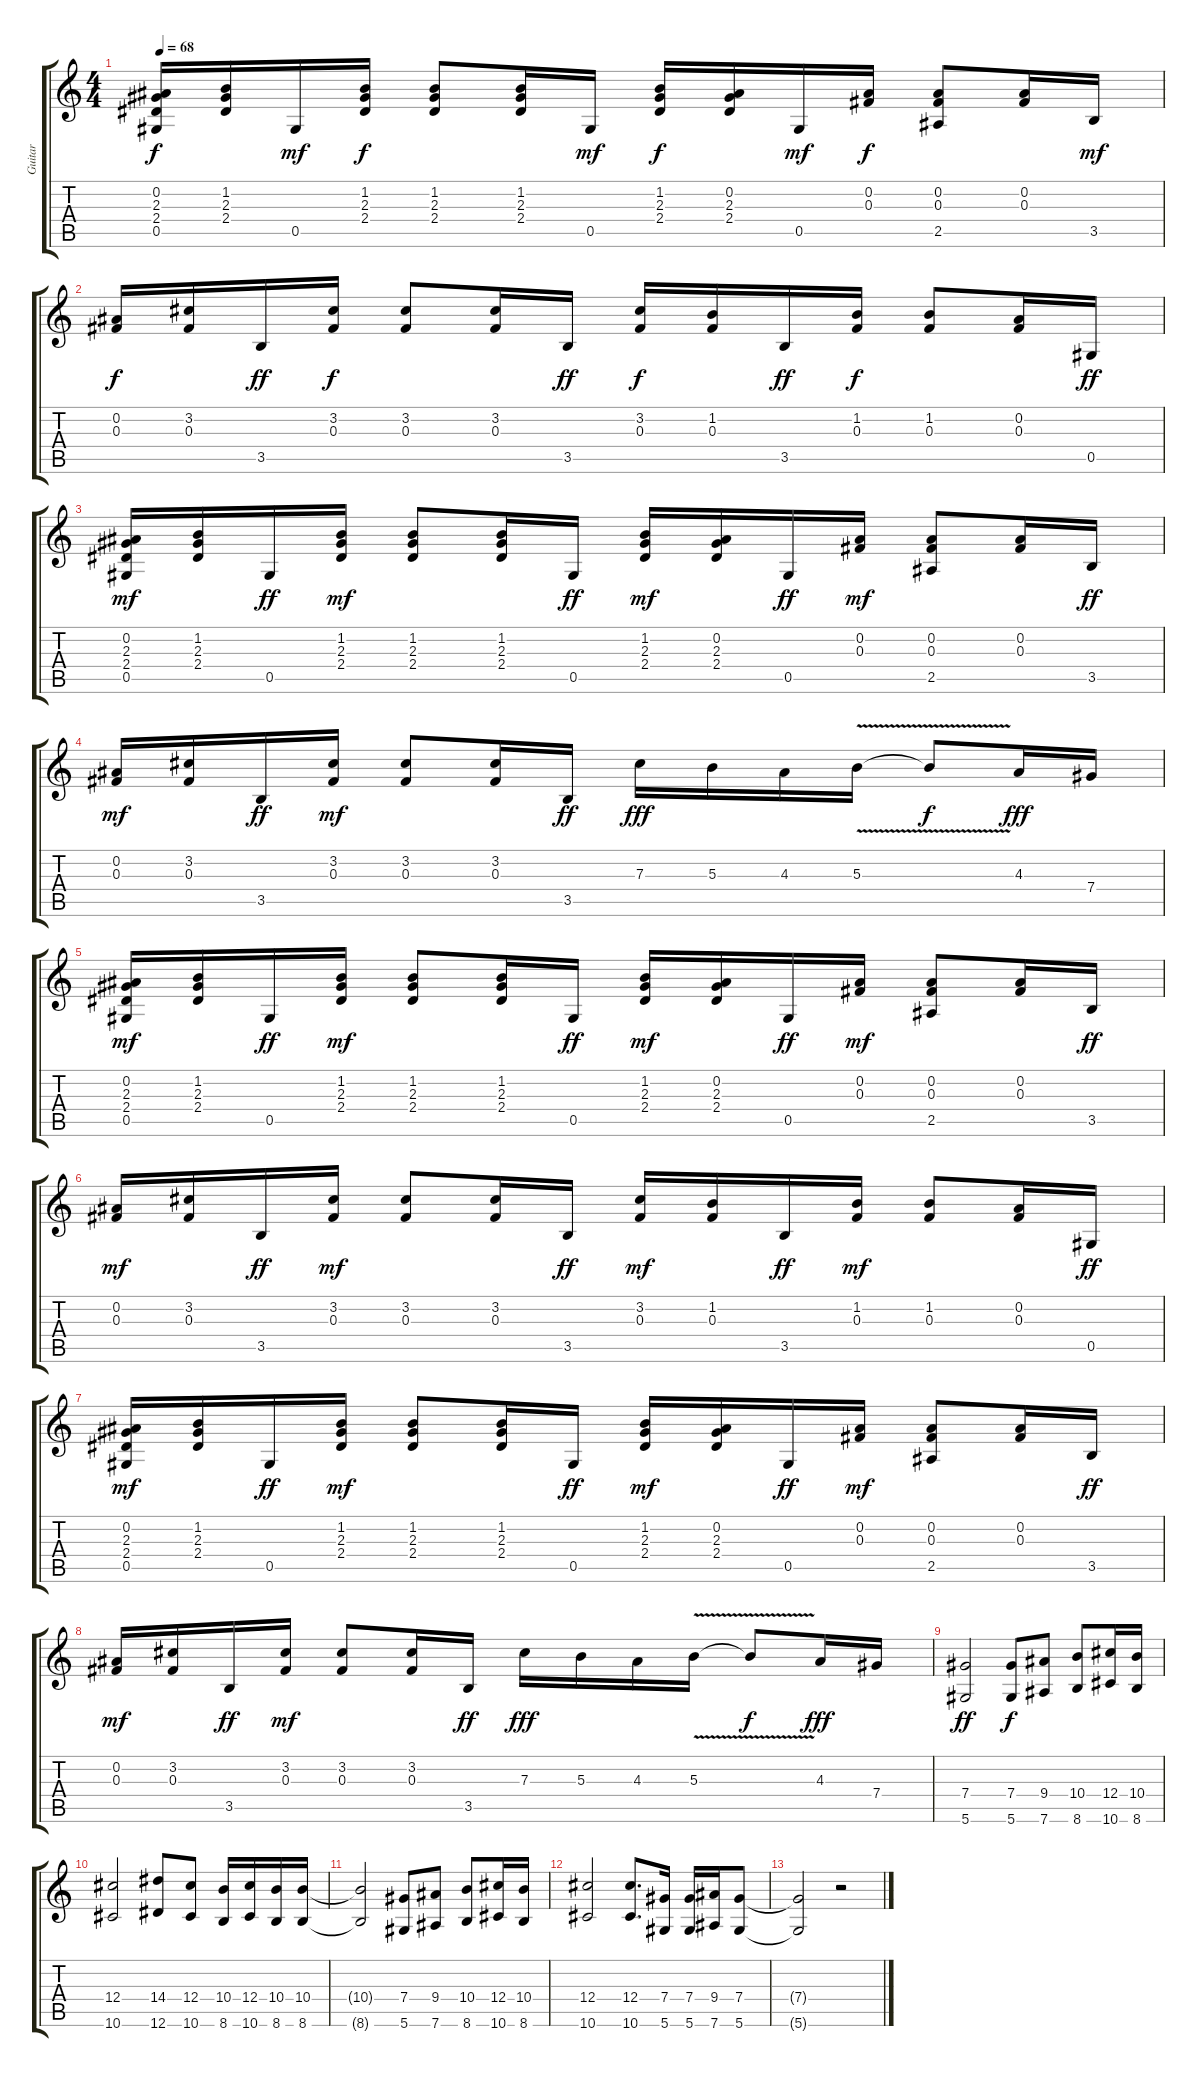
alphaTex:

\track ("Guitar" "Guitar") {instrument distortionguitar}
\staff {score tabs}
\tuning (Eb4 Bb3 Gb3 Db3 Ab2 Eb2) {hide}
\ts (4 4)
\tempo 68
\clef g2
\ks c
(0.2 2.3 2.4 0.5).16{dy f} (1.2 2.3 2.4).16 0.5.16{dy mf} (1.2 2.3 2.4).16{dy f} (1.2 2.3 2.4).8 (1.2 2.3 2.4).16 0.5.16{dy mf} (1.2 2.3 2.4).16{dy f} (0.2 2.3 2.4).16 0.5.16{dy mf} (0.2 0.3).16{dy f} (0.2 0.3 2.5).8 (0.2 0.3).16 3.5.16{dy mf} |
(0.2 0.3).16{dy f} (3.2 0.3).16 3.5.16{dy ff} (3.2 0.3).16{dy f} (3.2 0.3).8 (3.2 0.3).16 3.5.16{dy ff} (3.2 0.3).16{dy f} (1.2 0.3).16 3.5.16{dy ff} (1.2 0.3).16{dy f} (1.2 0.3).8 (0.2 0.3).16 0.5.16{dy ff} |
(0.2 2.3 2.4 0.5).16{dy mf} (1.2 2.3 2.4).16 0.5.16{dy ff} (1.2 2.3 2.4).16{dy mf} (1.2 2.3 2.4).8 (1.2 2.3 2.4).16 0.5.16{dy ff} (1.2 2.3 2.4).16{dy mf} (0.2 2.3 2.4).16 0.5.16{dy ff} (0.2 0.3).16{dy mf} (0.2 0.3 2.5).8 (0.2 0.3).16 3.5.16{dy ff} |
(0.2 0.3).16{dy mf} (3.2 0.3).16 3.5.16{dy ff} (3.2 0.3).16{dy mf} (3.2 0.3).8 (3.2 0.3).16 3.5.16{dy ff} 7.3.16{dy fff} 5.3.16 4.3.16 5.3{v}.16 5.3{t}.8{dy f} 4.3.16{dy fff} 7.4.16 |
(0.2 2.3 2.4 0.5).16{dy mf} (1.2 2.3 2.4).16 0.5.16{dy ff} (1.2 2.3 2.4).16{dy mf} (1.2 2.3 2.4).8 (1.2 2.3 2.4).16 0.5.16{dy ff} (1.2 2.3 2.4).16{dy mf} (0.2 2.3 2.4).16 0.5.16{dy ff} (0.2 0.3).16{dy mf} (0.2 0.3 2.5).8 (0.2 0.3).16 3.5.16{dy ff} |
(0.2 0.3).16{dy mf} (3.2 0.3).16 3.5.16{dy ff} (3.2 0.3).16{dy mf} (3.2 0.3).8 (3.2 0.3).16 3.5.16{dy ff} (3.2 0.3).16{dy mf} (1.2 0.3).16 3.5.16{dy ff} (1.2 0.3).16{dy mf} (1.2 0.3).8 (0.2 0.3).16 0.5.16{dy ff} |
(0.2 2.3 2.4 0.5).16{dy mf} (1.2 2.3 2.4).16 0.5.16{dy ff} (1.2 2.3 2.4).16{dy mf} (1.2 2.3 2.4).8 (1.2 2.3 2.4).16 0.5.16{dy ff} (1.2 2.3 2.4).16{dy mf} (0.2 2.3 2.4).16 0.5.16{dy ff} (0.2 0.3).16{dy mf} (0.2 0.3 2.5).8 (0.2 0.3).16 3.5.16{dy ff} |
(0.2 0.3).16{dy mf} (3.2 0.3).16 3.5.16{dy ff} (3.2 0.3).16{dy mf} (3.2 0.3).8 (3.2 0.3).16 3.5.16{dy ff} 7.3.16{dy fff} 5.3.16 4.3.16 5.3{v}.16 5.3{t}.8{dy f} 4.3.16{dy fff} 7.4.16 |
(7.4 5.6).2{dy ff} (7.4 5.6).8{dy f} (9.4 7.6).8 (10.4 8.6).8 (12.4 10.6).16 (10.4 8.6).16 |
(12.4 10.6).2 (14.4 12.6).8 (12.4 10.6).8 (10.4 8.6).16 (12.4 10.6).16 (10.4 8.6).16 (10.4 8.6).16 |
(10.4{t} 8.6{t}).2 (7.4 5.6).8 (9.4 7.6).8 (10.4 8.6).8 (12.4 10.6).16 (10.4 8.6).16 |
(12.4 10.6).2 (12.4 10.6).8{d} (7.4 5.6).16 (7.4 5.6).16 (9.4 7.6).16 (7.4 5.6).8 |
(7.4{t} 5.6{t}).2 r.2
